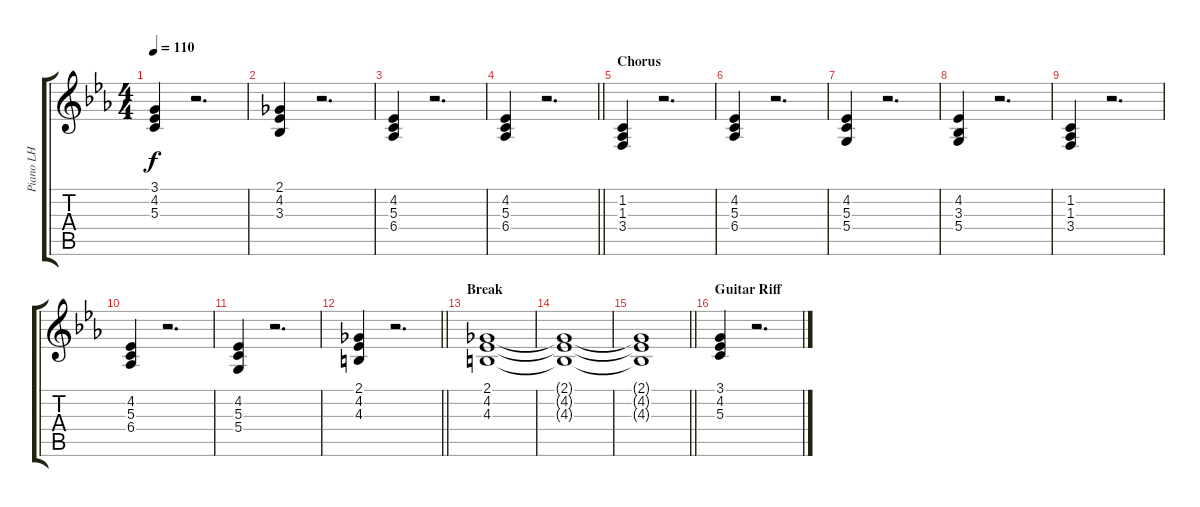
\track ("Piano LH" "Piano LH") {instrument acousticgrandpiano}
\staff {score tabs}
\tuning (E4 B3 G3 D3 A2 E2) {hide}
\ts (4 4)
\tempo 110
\clef g2
\ks eb
(3.1 4.2 5.3).4{dy f} r.2{d} |
(2.1 4.2 3.3).4 r.2{d} |
(4.2 5.3 6.4).4 r.2{d} |
\barLineRight lightlight
(4.2 5.3 6.4).4 r.2{d} |
\section ("" "Chorus")
(1.2 1.3 3.4).4 r.2{d} |
(4.2 5.3 6.4).4 r.2{d} |
(4.2 5.3 5.4).4 r.2{d} |
(4.2 3.3 5.4).4 r.2{d} |
(1.2 1.3 3.4).4 r.2{d} |
(4.2 5.3 6.4).4 r.2{d} |
(4.2 5.3 5.4).4 r.2{d} |
\barLineRight lightlight
(2.1 4.2 4.3).4 r.2{d} |
\section ("" "Break")
(2.1 4.2 4.3).1 |
(2.1{t} 4.2{t} 4.3{t}).1 |
\barLineRight lightlight
(2.1{t} 4.2{t} 4.3{t}).1 |
\section ("" "Guitar Riff")
(3.1 4.2 5.3).4 r.2{d}
